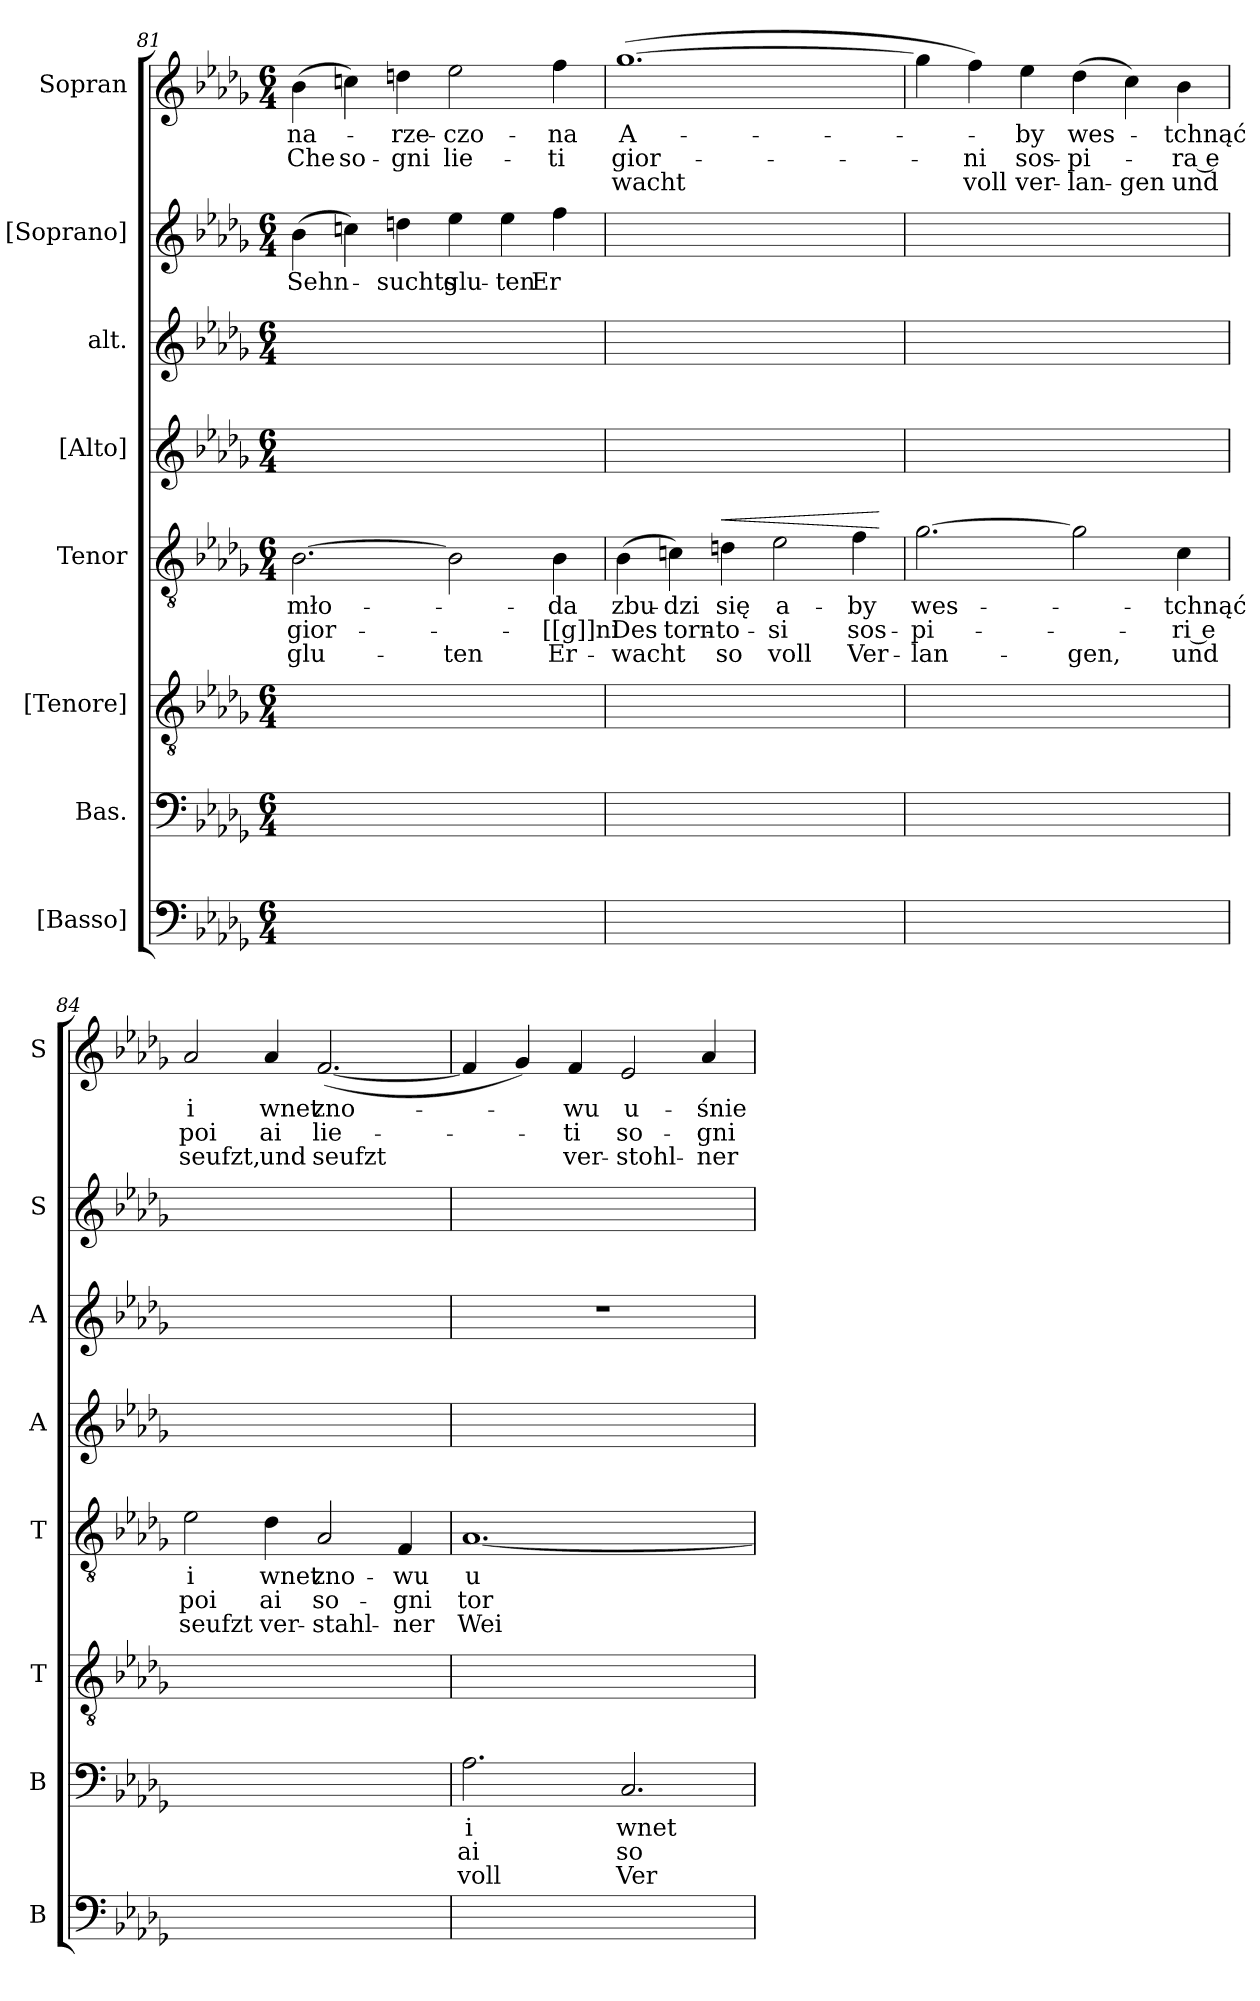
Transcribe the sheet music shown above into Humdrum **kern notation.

**kern	**kern	**text	**text	**text	**kern	**kern	**text	**text	**text	**dynam	**kern	**kern	**kern	**text	**kern	**text	**text	**text
*part8	*part7	*part7	*part7	*part7	*part6	*part5	*part5	*part5	*part5	*part5	*part4	*part3	*part2	*part2	*part1	*part1	*part1	*part1
*staff8	*staff7	*staff7	*staff7	*staff7	*staff6	*staff5	*staff5	*staff5	*staff5	*staff5	*staff4	*staff3	*staff2	*staff2	*staff1	*staff1	*staff1	*staff1
*I"[Basso]	*I"Bas.	*	*	*	*I"[Tenore]	*I"Tenor	*	*	*	*	*I"[Alto]	*I"alt.	*I"[Soprano]	*	*I"Sopran	*	*	*
*I'B	*I'B	*	*	*	*I'T	*I'T	*	*	*	*	*I'A	*I'A	*I'S	*	*I'S	*	*	*
*clefF4	*clefF4	*	*	*	*clefGv2	*clefGv2	*	*	*	*	*clefG2	*clefG2	*clefG2	*	*clefG2	*	*	*
*k[b-e-a-d-g-]	*k[b-e-a-d-g-]	*	*	*	*k[b-e-a-d-g-]	*k[b-e-a-d-g-]	*	*	*	*	*k[b-e-a-d-g-]	*k[b-e-a-d-g-]	*k[b-e-a-d-g-]	*	*k[b-e-a-d-g-]	*	*	*
*M6/4	*M6/4	*	*	*	*M6/4	*M6/4	*	*	*	*	*M6/4	*M6/4	*M6/4	*	*M6/4	*	*	*
=81	=81	=81	=81	=81	=81	=81	=81	=81	=81	=81	=81	=81	=81	=81	=81	=81	=81	=81
!	!	!	!	!	!	!	!	!LO:LY:color=blue	!	!	!	!	!	!	!	!	!	!
1.ryy	1.ryy	.	.	.	1.ryy	[2.B-\	mło-	gior-	-glu-	.	1.ryy	1.ryy	(>4b-\	Sehn-	(>4b-\	na-	Che	.
.	.	.	.	.	.	.	.	.	.	.	.	.	4ccn\)	.	4ccn\)	.	so-	.
.	.	.	.	.	.	.	.	.	.	.	.	.	4ddn\	-suchts	4ddn\	-rze-	-gni	.
.	.	.	.	.	.	2B-\]	.	.	-ten	.	.	.	4ee-\	glu-	2ee-\	-czo-	lie-	.
.	.	.	.	.	.	.	.	.	.	.	.	.	4ee-\	-ten	.	.	.	.
!	!	!	!	!	!	!	!	!LO:LY:color=blue	!	!	!	!	!	!	!	!	!	!
.	.	.	.	.	.	4B-\	-da	-[[g]]ni	Er-	.	.	.	4ff\	Er-	4ff\	-na	-ti	.
=82	=82	=82	=82	=82	=82	=82	=82	=82	=82	=82	=82	=82	=82	=82	=82	=82	=82	=82
!	!	!	!	!	!	!	!	!LO:LY:color=blue	!	!	!	!	!	!	!	!	!	!
1.ryy	1.ryy	.	.	.	1.ryy	(>4B-\	zbu-	Des	wacht	.	1.ryy	1.ryy	1.ryy	.	(>[1.gg-	A-	gior-	wacht
!	!	!	!	!	!	!	!	!LO:LY:color=blue	!	!	!	!	!	!	!	!	!	!
.	.	.	.	.	.	4cn\)	-dzi	torn-	.	.	.	.	.	.	.	.	.	.
!	!	!	!	!	!	!	!	!LO:LY:color=blue	!	!LO:HP:a	!	!	!	!	!	!	!	!
.	.	.	.	.	.	4dn\	się	-to-	so	<	.	.	.	.	.	.	.	.
!	!	!	!	!	!	!	!	!LO:LY:color=blue	!	!	!	!	!	!	!	!	!	!
.	.	.	.	.	.	2e-\	a-	-si	voll	.	.	.	.	.	.	.	.	.
!	!	!	!	!	!	!	!	!LO:LY:color=blue	!	!	!	!	!	!	!	!	!	!
.	.	.	.	.	.	4f\	-by	sos-	Ver-	.	.	.	.	.	.	.	.	.
.	.	.	.	.	.	.	.	.	.	[	.	.	.	.	.	.	.	.
=83	=83	=83	=83	=83	=83	=83	=83	=83	=83	=83	=83	=83	=83	=83	=83	=83	=83	=83
!	!	!	!	!	!	!	!	!LO:LY:color=blue	!	!	!	!	!	!	!	!	!	!
1.ryy	1.ryy	.	.	.	1.ryy	[2.g-\	wes-	-pi-	-lan-	.	1.ryy	1.ryy	1.ryy	.	4gg-\]	.	.	.
.	.	.	.	.	.	.	.	.	.	.	.	.	.	.	4ff\)	.	-ni	voll
.	.	.	.	.	.	.	.	.	.	.	.	.	.	.	4ee-\	-by	sos-	ver-
.	.	.	.	.	.	2g-\]	.	.	-gen,	.	.	.	.	.	(>4dd-\	wes-	-pi-	-lan-
.	.	.	.	.	.	.	.	.	.	.	.	.	.	.	4cc\)	.	.	-gen
!	!	!	!	!	!	!	!	!LO:LY:color=blue	!	!	!	!	!	!	!	!	!	!
.	.	.	.	.	.	4c\	-tchnąć	-ri e	und	.	.	.	.	.	4b-\	-tchnąć	-ra e	und
=84	=84	=84	=84	=84	=84	=84	=84	=84	=84	=84	=84	=84	=84	=84	=84	=84	=84	=84
!	!	!	!	!	!	!	!	!LO:LY:color=blue	!	!	!	!	!	!	!	!	!	!
1.ryy	1.ryy	.	.	.	1.ryy	2e-\	i	poi	seufzt	.	1.ryy	1.ryy	1.ryy	.	2a-/	i	poi	seufzt,
!	!	!	!	!	!	!	!	!LO:LY:color=blue	!	!	!	!	!	!	!	!	!	!
.	.	.	.	.	.	4d-\	wnet	ai	ver-	.	.	.	.	.	4a-/	wnet	ai	und
!	!	!	!	!	!	!	!	!LO:LY:color=blue	!	!	!	!	!	!	!	!	!	!
.	.	.	.	.	.	2A-/	zno-	so-	-stahl-	.	.	.	.	.	(<[2.f/	zno-	lie-	seufzt
!	!	!	!	!	!	!	!	!LO:LY:color=blue	!	!	!	!	!	!	!	!	!	!
.	.	.	.	.	.	4F/	-wu	-gni	-ner	.	.	.	.	.	.	.	.	.
=85	=85	=85	=85	=85	=85	=85	=85	=85	=85	=85	=85	=85	=85	=85	=85	=85	=85	=85
!	!	!	!LO:LY:color=blue	!	!	!	!	!LO:LY:color=blue	!	!	!	!	!	!	!	!	!	!
1.ryy	2.A-\	i	ai	voll	1.ryy	[<1.A-	u-	tor-	Wei-	.	1.ryy	1.r	1.ryy	.	4f/]	.	.	.
.	.	.	.	.	.	.	.	.	.	.	.	.	.	.	4g-/)	.	.	.
.	.	.	.	.	.	.	.	.	.	.	.	.	.	.	4f/	-wu	-ti	ver-
!	!	!	!LO:LY:color=blue	!	!	!	!	!	!	!	!	!	!	!	!	!	!	!
.	2.C/	wnet	so-	Ver-	.	.	.	.	.	.	.	.	.	.	2e-/	u-	so-	-stohl-
.	.	.	.	.	.	.	.	.	.	.	.	.	.	.	4a-/	-śnie	-gni	-ner
=	=	=	=	=	=	=	=	=	=	=	=	=	=	=	=	=	=	=
*-	*-	*-	*-	*-	*-	*-	*-	*-	*-	*-	*-	*-	*-	*-	*-	*-	*-	*-
